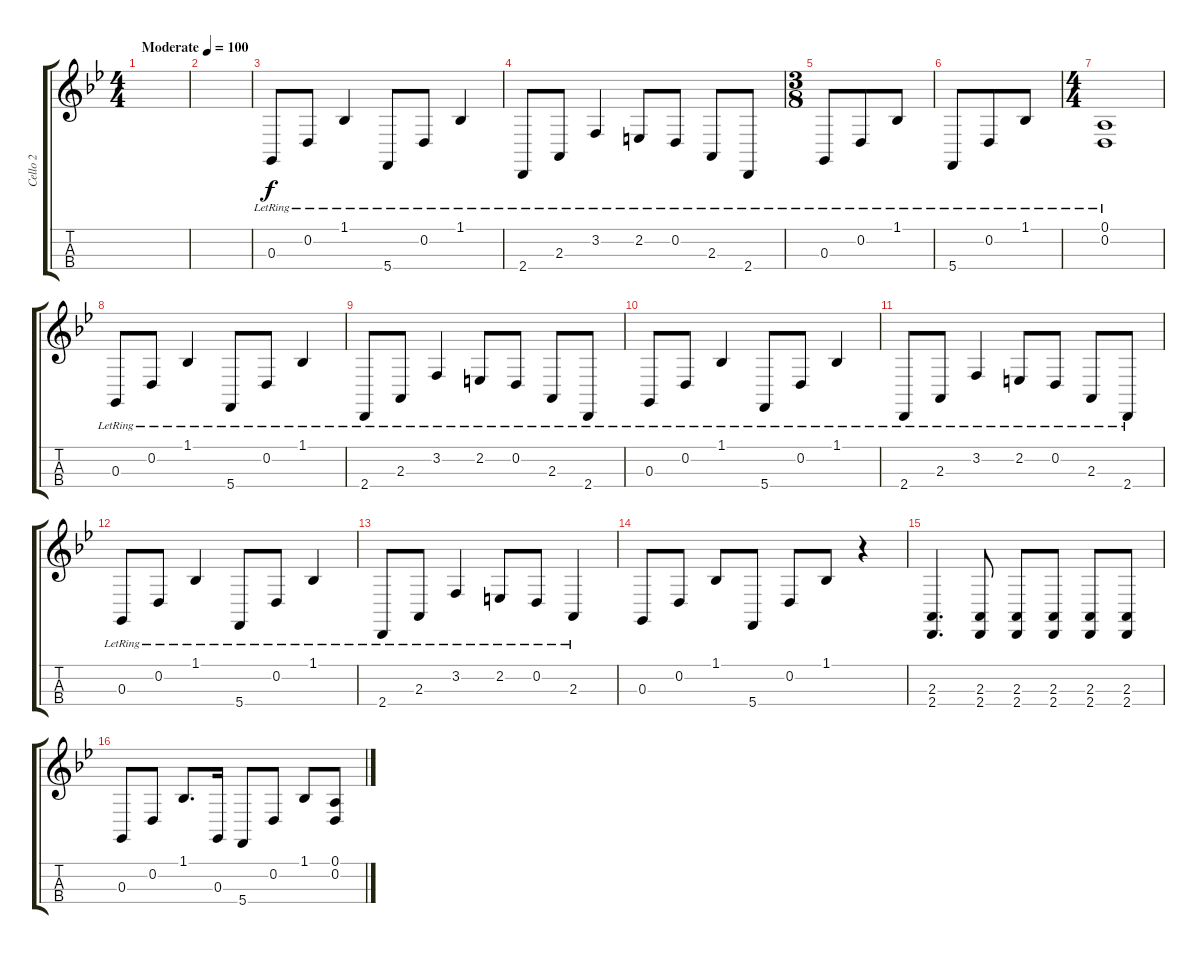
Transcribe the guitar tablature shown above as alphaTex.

\track ("Cello 2" "Cello 2") {instrument cello}
\staff {score tabs}
\tuning (A3 D3 G2 C2) {hide}
\ts (4 4)
\tempo (100 "Moderate")
\clef g2
\ks bb
|
|
0.3{lr}.8{instrument pizzicatostrings} 0.2{lr}.8 1.1{lr}.4 5.4{lr}.8 0.2{lr}.8 1.1{lr}.4 |
2.4{lr}.8 2.3{lr}.8 3.2{lr}.4 2.2{lr}.8 0.2{lr}.8 2.3{lr}.8 2.4{lr}.8 |
\ts (3 8)
0.3{lr}.8 0.2{lr}.8 1.1{lr}.8 |
5.4{lr}.8 0.2{lr}.8 1.1{lr}.8 |
\ts (4 4)
(0.1{lr} 0.2{lr}).1 |
0.3{lr}.8 0.2{lr}.8 1.1{lr}.4 5.4{lr}.8 0.2{lr}.8 1.1{lr}.4 |
2.4{lr}.8 2.3{lr}.8 3.2{lr}.4 2.2{lr}.8 0.2{lr}.8 2.3{lr}.8 2.4{lr}.8 |
0.3{lr}.8 0.2{lr}.8 1.1{lr}.4 5.4{lr}.8 0.2{lr}.8 1.1{lr}.4 |
2.4{lr}.8 2.3{lr}.8 3.2{lr}.4 2.2{lr}.8 0.2{lr}.8 2.3{lr}.8 2.4{lr}.8 |
0.3{lr}.8 0.2{lr}.8 1.1{lr}.4 5.4{lr}.8 0.2{lr}.8 1.1{lr}.4 |
2.4{lr}.8 2.3{lr}.8 3.2{lr}.4 2.2{lr}.8 0.2{lr}.8 2.3{lr}.4 |
0.3.8{volume 13} 0.2.8 1.1.8 5.4.8 0.2.8 1.1.8 r.4 |
(2.3 2.4).4{d instrument cello} (2.3 2.4).8 (2.3 2.4).8 (2.3 2.4).8 (2.3 2.4).8 (2.3 2.4).8 |
0.3.8 0.2.8 1.1.8{d} 0.3.16 5.4.8 0.2.8 1.1.8 (0.1 0.2).8
